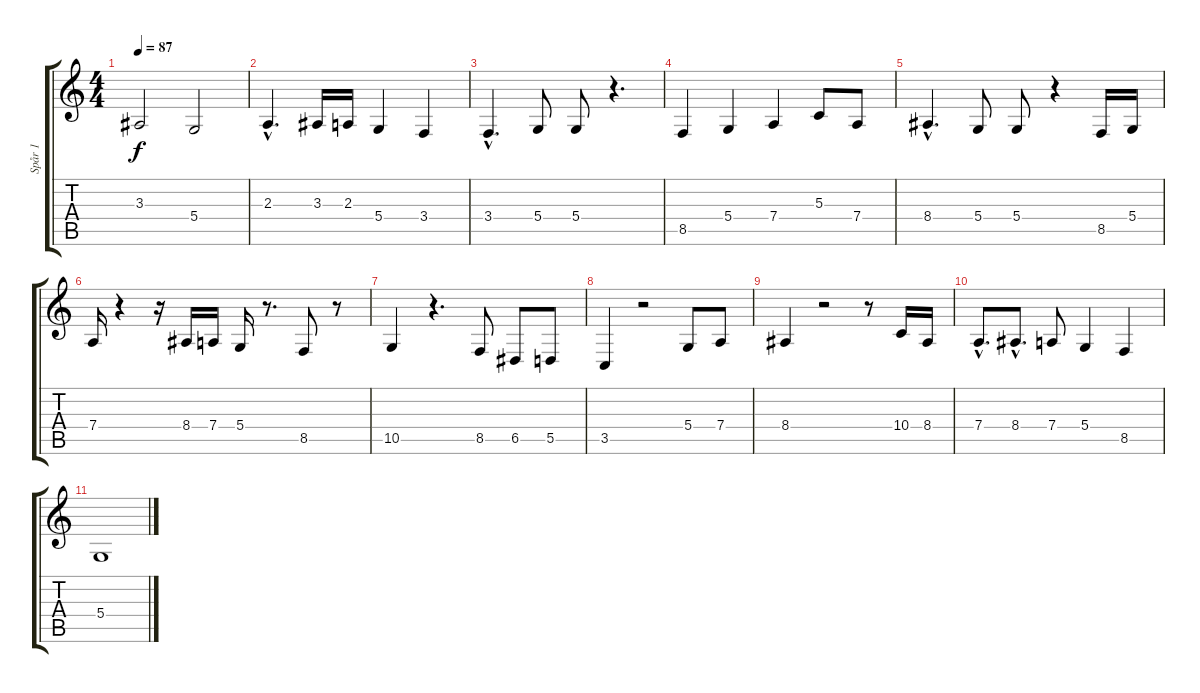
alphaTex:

\track ("Spår 1" "Spår 1") {instrument musicbox}
\staff {score tabs}
\tuning (E4 B3 G3 D3 A2 E2) {hide}
\ts (4 4)
\tempo 87
\clef g2
\ks c
3.3.2{dy f} 5.4.2 |
2.3{hac}.4{d} 3.3.16 2.3.16 5.4.4 3.4.4 |
3.4{hac}.4{d} 5.4.8 5.4.8 r.4{d} |
8.5.4 5.4.4 7.4.4 5.3.8 7.4.8 |
8.4{hac}.4{d} 5.4.8 5.4.8 r.4 8.5.16 5.4.16 |
7.4.16 r.4 r.16 8.4.16 7.4.16 5.4.16 r.8{d} 8.5.8 r.8 |
10.5.4 r.4{d} 8.5.8 6.5.8 5.5.8 |
3.5.4 r.2 5.4.8 7.4.8 |
8.4.4 r.2 r.8 10.4.16 8.4.16 |
7.4{hac}.8{d} 8.4{hac}.8{d} 7.4.8 5.4.4 8.5.4 |
5.4.1
